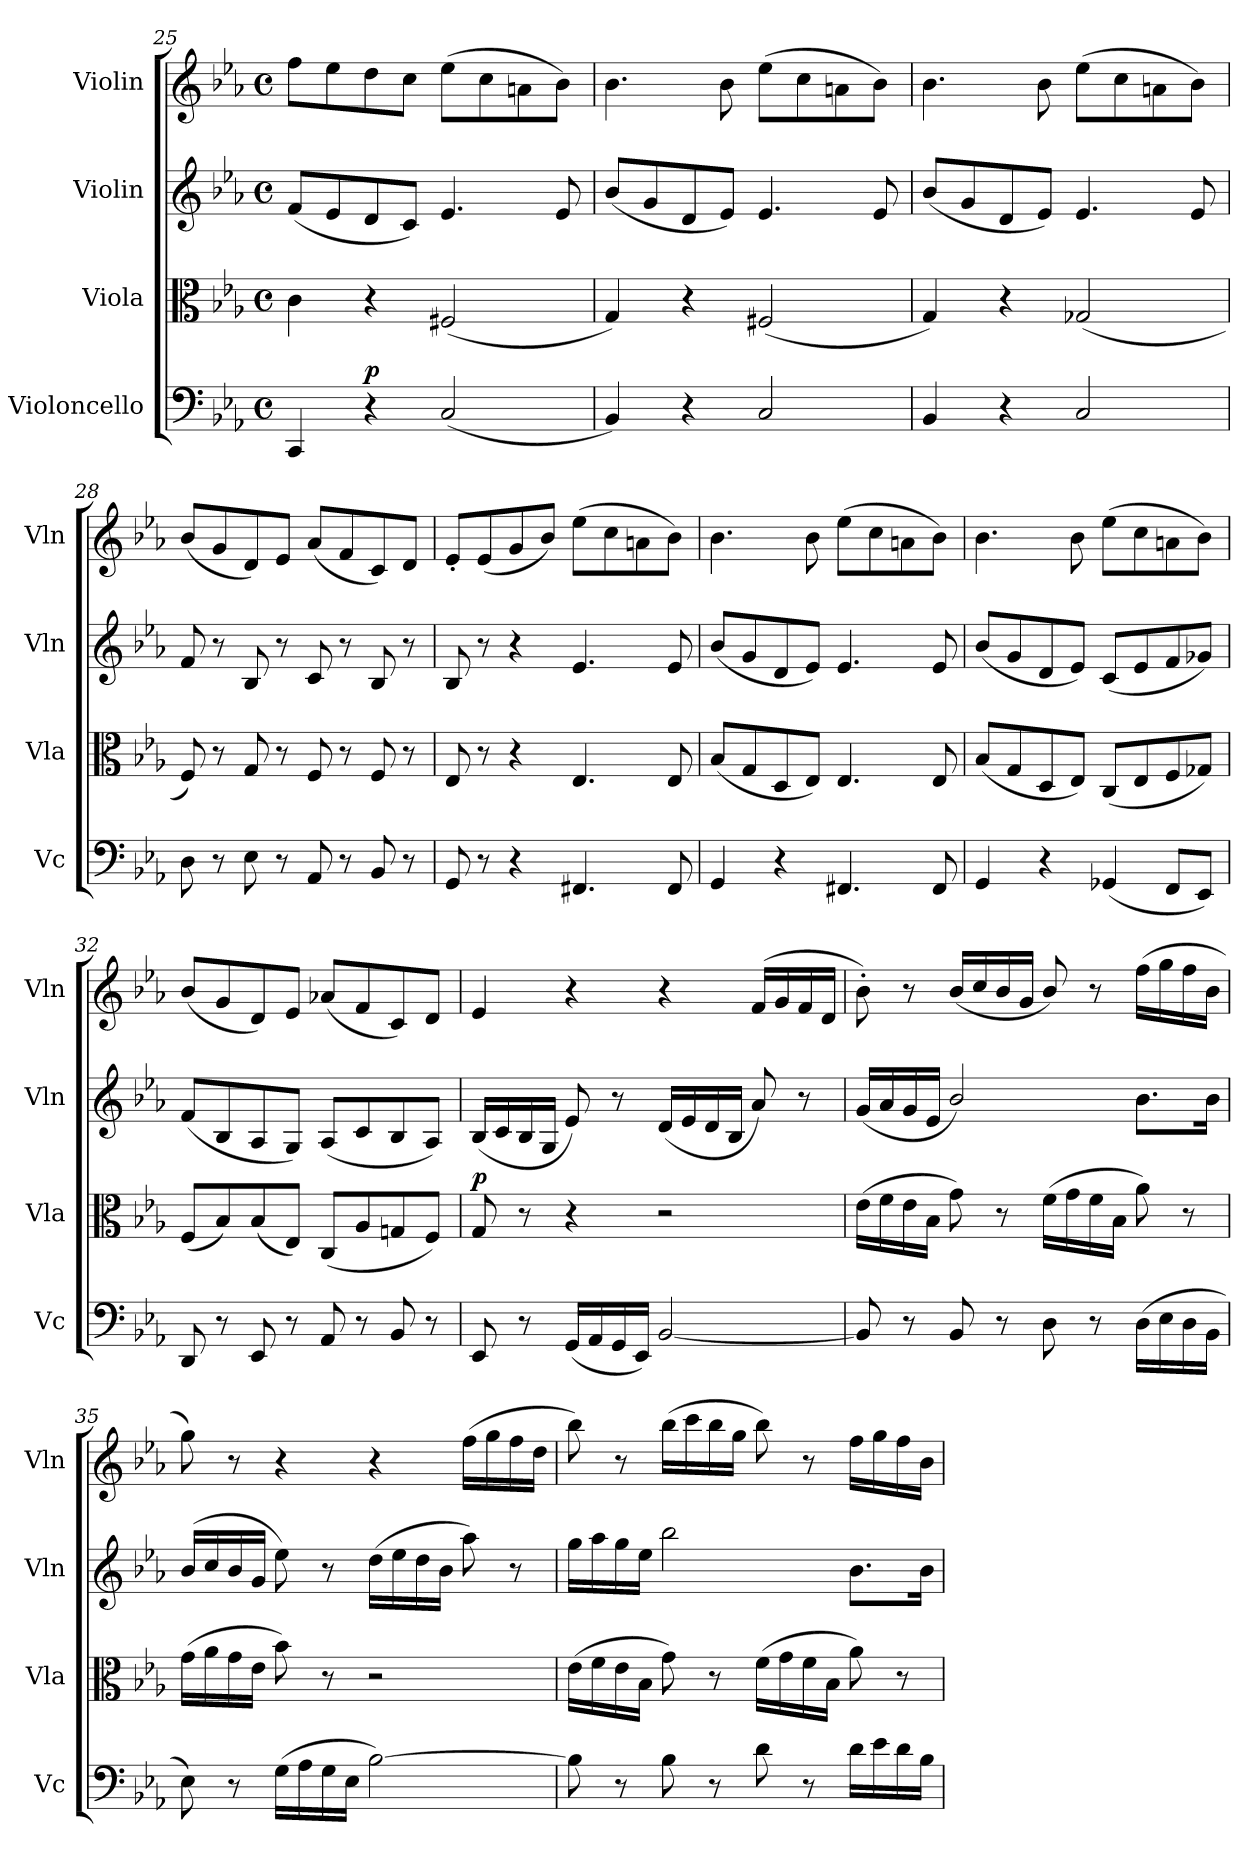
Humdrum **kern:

**kern	**dynam	**kern	**dynam	**kern	**kern
*part4	*part4	*part3	*part3	*part2	*part1
*staff4	*staff4	*staff3	*staff3	*staff2	*staff1
*I"Violoncello	*	*I"Viola	*	*I"Violin	*I"Violin
*I'Vc	*	*I'Vla	*	*I'Vln	*I'Vln
!!LO:LB:g=z
*clefF4	*	*clefC3	*	*clefG2	*clefG2
*k[b-e-a-]	*	*k[b-e-a-]	*	*k[b-e-a-]	*k[b-e-a-]
*M4/4	*	*M4/4	*	*M4/4	*M4/4
*met(c)	*	*met(c)	*	*met(c)	*met(c)
=25	=25	=25	=25	=25	=25
4CC/	.	4c\	.	(8f/L	8ff\L
.	.	.	.	8e-/	8ee-\
!	!LO:DY:a	!	!	!	!
4r	p	4r	.	8d/	8dd\
.	.	.	.	8c/J)	8cc\J
(2C/	.	(2F#X/	.	4.e-/	(8ee-\L
.	.	.	.	.	8cc\
.	.	.	.	.	8an\
.	.	.	.	8e-/	8b-\J)
=26	=26	=26	=26	=26	=26
4BB-/)	.	4G/)	.	(8b-/L	4.b-\
.	.	.	.	8g/	.
4r	.	4r	.	8d/	.
.	.	.	.	8e-/J)	8b-\
2C/	.	(2F#X/	.	4.e-/	(8ee-\L
.	.	.	.	.	8cc\
.	.	.	.	.	8an\
.	.	.	.	8e-/	8b-\J)
=27	=27	=27	=27	=27	=27
4BB-/	.	4G/)	.	(8b-/L	4.b-\
.	.	.	.	8g/	.
4r	.	4r	.	8d/	.
.	.	.	.	8e-/J)	8b-\
2C/	.	(2G-X/	.	4.e-/	(8ee-\L
.	.	.	.	.	8cc\
.	.	.	.	.	8an\
.	.	.	.	8e-/	8b-\J)
=28	=28	=28	=28	=28	=28
8D\	.	8F/)	.	8f/	(8b-/L
8r	.	8r	.	8r	8g/
8E-\	.	8G/	.	8B-/	8d/)
8r	.	8r	.	8r	8e-/J
8AA-/	.	8F/	.	8c/	(8a-/L
8r	.	8r	.	8r	8f/
8BB-/	.	8F/	.	8B-/	8c/)
8r	.	8r	.	8r	8d/J
=29	=29	=29	=29	=29	=29
8GG/	.	8E-/	.	8B-/	8e-'/L
8r	.	8r	.	8r	(8e-/
4r	.	4r	.	4r	8g/
.	.	.	.	.	8b-/J)
4.FF#X/	.	4.E-/	.	4.e-/	(8ee-\L
.	.	.	.	.	8cc\
.	.	.	.	.	8an\
8FF#/	.	8E-/	.	8e-/	8b-\J)
=30	=30	=30	=30	=30	=30
4GG/	.	(8B-/L	.	(8b-/L	4.b-\
.	.	8G/	.	8g/	.
4r	.	8D/	.	8d/	.
.	.	8E-/J)	.	8e-/J)	8b-\
4.FF#X/	.	4.E-/	.	4.e-/	(8ee-\L
.	.	.	.	.	8cc\
.	.	.	.	.	8an\
8FF#/	.	8E-/	.	8e-/	8b-\J)
=31	=31	=31	=31	=31	=31
4GG/	.	(8B-/L	.	(8b-/L	4.b-\
.	.	8G/	.	8g/	.
4r	.	8D/	.	8d/	.
.	.	8E-/J)	.	8e-/J)	8b-\
(4GG-X/	.	(8C/L	.	(8c/L	(8ee-\L
.	.	8E-/	.	8e-/	8cc\
8FF/L	.	8F/	.	8f/	8an\
8EE-/J)	.	8G-X/J)	.	8g-X/J)	8b-\J)
=32	=32	=32	=32	=32	=32
8DD/	.	(8F/L	.	(8f/L	(8b-/L
8r	.	8B-/)	.	8B-/	8g/
8EE-/	.	(8B-/	.	8A-/	8d/)
8r	.	8E-/J)	.	8G/J)	8e-/J
8AA-/	.	(8C/L	.	(8A-/L	(8a-X/L
8r	.	8A-/	.	8c/	8f/
8BB-/	.	8Gn/	.	8B-/	8c/)
8r	.	8F/J)	.	8A-/J)	8d/J
!!LO:PB:g=z
=33	=33	=33	=33	=33	=33
!	!	!	!LO:DY:a	!	!
8EE-/	.	8G/	p	(16B-/LL	4e-/
.	.	.	.	16c/	.
8r	.	8r	.	16B-/	.
.	.	.	.	16G/JJ	.
(16GG/LL	.	4r	.	8e-/)	4r
16AA-/	.	.	.	.	.
16GG/	.	.	.	8r	.
16EE-/JJ)	.	.	.	.	.
[2BB-/	.	2r	.	(16d/LL	4r
.	.	.	.	16e-/	.
.	.	.	.	16d/	.
.	.	.	.	16B-/JJ	.
.	.	.	.	8a-/)	(16f/LL
.	.	.	.	.	16g/
.	.	.	.	8r	16f/
.	.	.	.	.	16d/JJ
=34	=34	=34	=34	=34	=34
8BB-/]	.	(16e-\LL	.	(16g/LL	8b-'\)
.	.	16f\	.	16a-/	.
8r	.	16e-\	.	16g/	8r
.	.	16B-\JJ	.	16e-/JJ	.
8BB-/	.	8g\)	.	2b-/)	(16b-/LL
.	.	.	.	.	16cc/
8r	.	8r	.	.	16b-/
.	.	.	.	.	16g/JJ
8D\	.	(16f\LL	.	.	8b-/)
.	.	16g\	.	.	.
8r	.	16f\	.	.	8r
.	.	16B-\JJ	.	.	.
(16D\LL	.	8a-\)	.	8.b-\L	(16ff\LL
16E-\	.	.	.	.	16gg\
16D\	.	8r	.	.	16ff\
16BB-\JJ	.	.	.	16b-\Jk	16b-\JJ
=35	=35	=35	=35	=35	=35
8E-\)	.	(16g\LL	.	(16b-/LL	8gg\)
.	.	16a-\	.	16cc/	.
8r	.	16g\	.	16b-/	8r
.	.	16e-\JJ	.	16g/JJ	.
(16G\LL	.	8b-\)	.	8ee-\)	4r
16A-\	.	.	.	.	.
16G\	.	8r	.	8r	.
16E-\JJ	.	.	.	.	.
[2B-\)	.	2r	.	(16dd\LL	4r
.	.	.	.	16ee-\	.
.	.	.	.	16dd\	.
.	.	.	.	16b-\JJ	.
.	.	.	.	8aa-\)	(16ff\LL
.	.	.	.	.	16gg\
.	.	.	.	8r	16ff\
.	.	.	.	.	16dd\JJ
=36	=36	=36	=36	=36	=36
8B-\]	.	(16e-\LL	.	16gg\LL	8bb-\)
.	.	16f\	.	16aa-\	.
8r	.	16e-\	.	16gg\	8r
.	.	16B-\JJ	.	16ee-\JJ	.
8B-\	.	8g\)	.	2bb-\	(16bb-\LL
.	.	.	.	.	16ccc\
8r	.	8r	.	.	16bb-\
.	.	.	.	.	16gg\JJ
8d\	.	(16f\LL	.	.	8bb-\)
.	.	16g\	.	.	.
8r	.	16f\	.	.	8r
.	.	16B-\JJ	.	.	.
16d\LL	.	8a-\)	.	8.b-\L	16ff\LL
16e-\	.	.	.	.	16gg\
16d\	.	8r	.	.	16ff\
16B-\JJ	.	.	.	16b-\Jk	16b-\JJ
=	=	=	=	=	=
*-	*-	*-	*-	*-	*-
